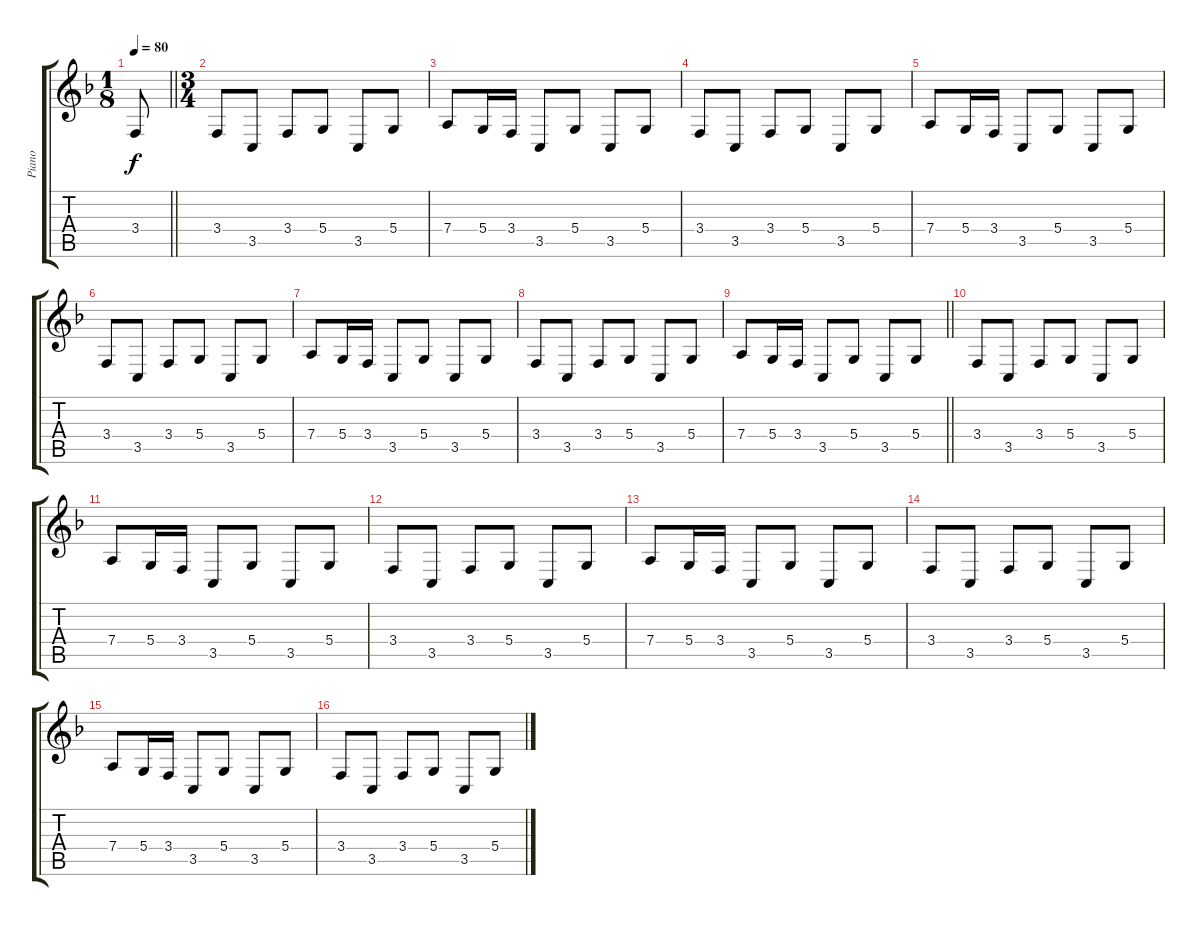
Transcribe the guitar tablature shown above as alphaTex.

\track ("Piano" "Piano") {instrument acousticgrandpiano}
\staff {score tabs}
\tuning (E4 B3 G3 D3 A2 E2) {hide}
\ts (1 8)
\tempo 80
\clef g2
\barLineRight lightlight
\ks f
3.4.8{dy f instrument acousticgrandpiano} |
\ts (3 4)
3.4.8 3.5.8 3.4.8 5.4.8 3.5.8 5.4.8 |
7.4.8 5.4.16 3.4.16 3.5.8 5.4.8 3.5.8 5.4.8 |
3.4.8 3.5.8 3.4.8 5.4.8 3.5.8 5.4.8 |
7.4.8 5.4.16 3.4.16 3.5.8 5.4.8 3.5.8 5.4.8 |
3.4.8 3.5.8 3.4.8 5.4.8 3.5.8 5.4.8 |
7.4.8 5.4.16 3.4.16 3.5.8 5.4.8 3.5.8 5.4.8 |
3.4.8 3.5.8 3.4.8 5.4.8 3.5.8 5.4.8 |
\barLineRight lightlight
7.4.8 5.4.16 3.4.16 3.5.8 5.4.8 3.5.8 5.4.8 |
3.4.8 3.5.8 3.4.8 5.4.8 3.5.8 5.4.8 |
7.4.8 5.4.16 3.4.16 3.5.8 5.4.8 3.5.8 5.4.8 |
3.4.8 3.5.8 3.4.8 5.4.8 3.5.8 5.4.8 |
7.4.8 5.4.16 3.4.16 3.5.8 5.4.8 3.5.8 5.4.8 |
3.4.8 3.5.8 3.4.8 5.4.8 3.5.8 5.4.8 |
7.4.8 5.4.16 3.4.16 3.5.8 5.4.8 3.5.8 5.4.8 |
3.4.8 3.5.8 3.4.8 5.4.8 3.5.8 5.4.8
